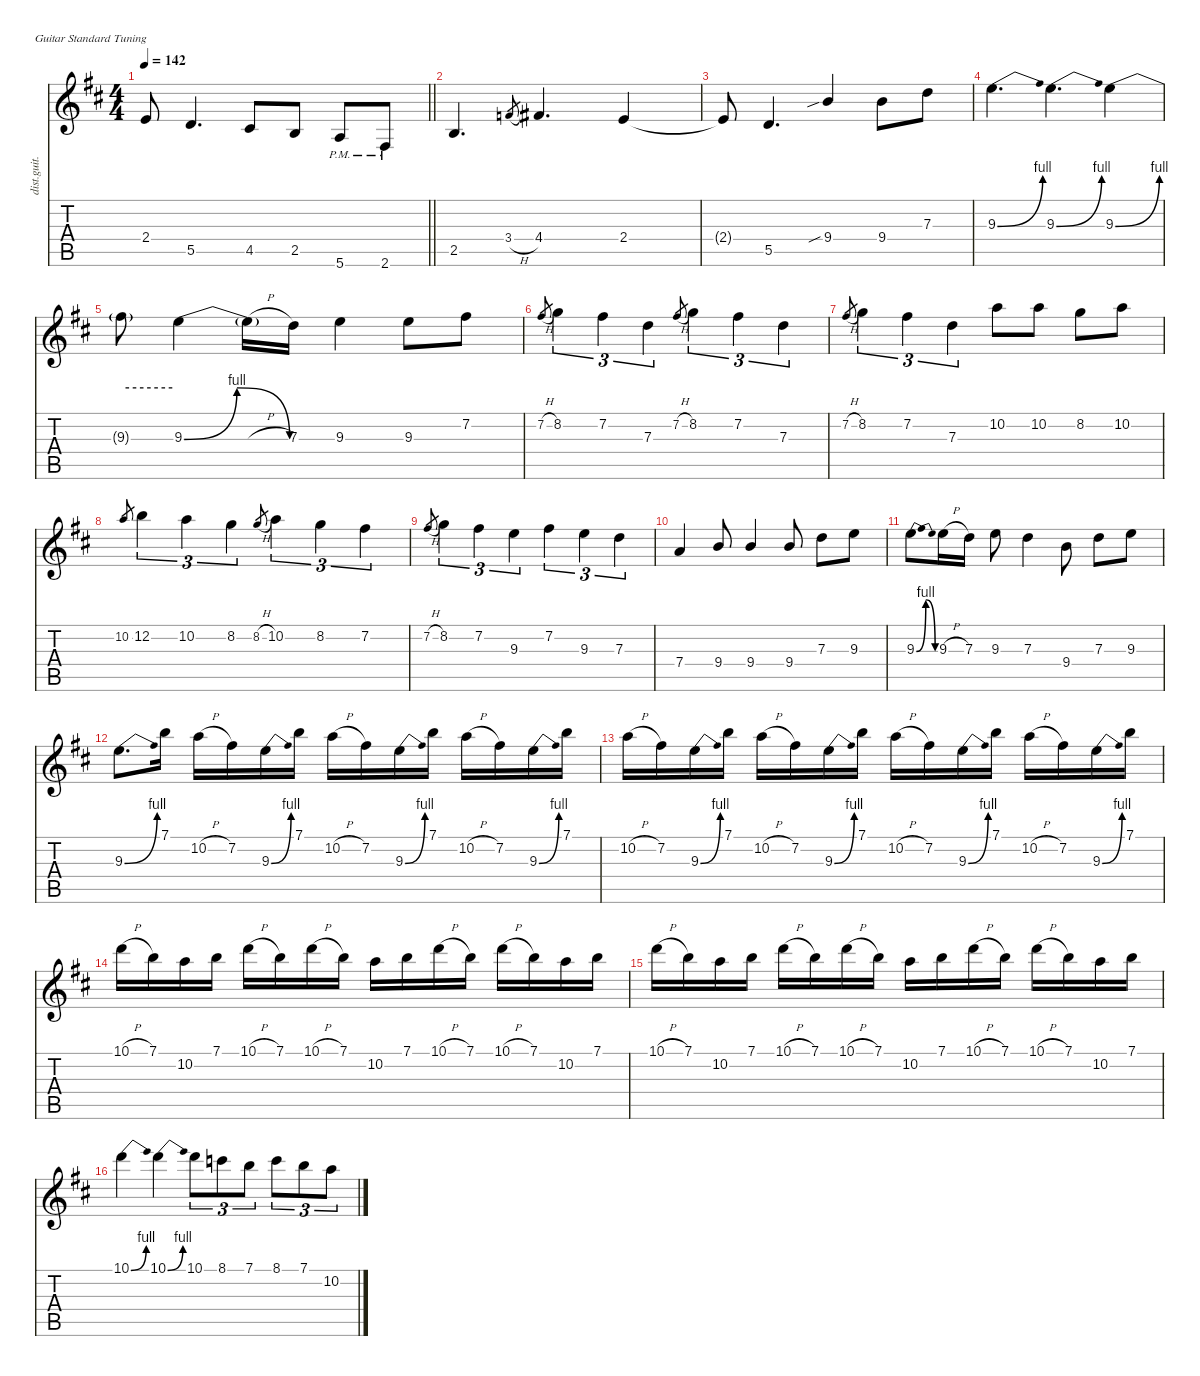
\defaultSystemsLayout 4
\hideDynamics
\bracketExtendMode nobrackets
\otherSystemsTrackNameOrientation horizontal
\track ("James - Rythme Distortion" "dist.guit.") {defaultSystemsLayout 4 mute instrument distortionguitar}
\staff {score tabs}
\tuning (E4 B3 G3 D3 A2 E2)
\ts (4 4)
\tempo 142
\clef g2
\barLineRight lightlight
\ks bminor
2.4{t acc forcenatural}.8{dy f beam Up} 5.5{acc forcenatural}.4{d beam Up} 4.5{acc #}.8{beam Up} 2.5{acc forcenatural}.8{beam Up} 5.6{pm acc forcenatural}.8{beam Up} 2.6{pm acc #}.8{beam Up} |
2.5{acc forcenatural}.4{d beam Up} 3.4{h acc forcenatural}.8{gr dy mf beam Up} 4.4{acc #}.4{d dy f beam Up} 2.4{acc forcenatural}.4{beam Up} |
2.4{t acc forcenatural}.8{beam Up} 5.5{acc forcenatural}.4{d beam Up} 9.4{sib acc forcenatural}.4{beam Up} 9.4{acc forcenatural}.8{beam Down} 7.3{acc forcenatural}.8{beam Down} |
9.3{be (bend 0 0 30 4) acc forcenatural}.4{d beam Down} 9.3{be (bend 0 0 30 4) acc forcenatural}.4{d beam Down} 9.3{be (bend 0 0 60 4) acc forcenatural}.4{beam Down} |
9.3{be (hold 0 4 60 4) t}.8{beam Down} 9.3{be (bendrelease 0 0 30 4 30 4 60 0) acc forcenatural}.4{beam Down} 9.3{h t acc forcenatural}.16{beam Down} 7.3{acc forcenatural}.16{beam Down} 9.3{acc forcenatural}.4{dy ff beam Down} 9.3{acc forcenatural}.8{dy f beam Down} 7.2{acc #}.8{beam Down} |
7.2{h acc #}.8{gr dy mf beam Up} 8.2{acc forcenatural}.4{tu (3 2) dy f beam Down} 7.2{acc #}.4{tu (3 2) beam Down} 7.3{acc forcenatural}.4{tu (3 2) beam Down} 7.2{h acc #}.8{gr dy mf beam Up} 8.2{acc forcenatural}.4{tu (3 2) dy f beam Down} 7.2{acc #}.4{tu (3 2) beam Down} 7.3{acc forcenatural}.4{tu (3 2) beam Down} |
7.2{h acc #}.8{gr dy mf beam Up} 8.2{acc forcenatural}.4{tu (3 2) dy f beam Down} 7.2{acc #}.4{tu (3 2) beam Down} 7.3{acc forcenatural}.4{tu (3 2) beam Down} 10.2{acc forcenatural}.8{beam Down} 10.2{acc forcenatural}.8{beam Down} 8.2{acc forcenatural}.8{beam Down} 10.2{acc forcenatural}.8{beam Down} |
10.2{acc forcenatural}.8{gr dy mf beam Up} 12.2{acc forcenatural}.4{tu (3 2) dy f beam Down} 10.2{acc forcenatural}.4{tu (3 2) beam Down} 8.2{acc forcenatural}.4{tu (3 2) beam Down} 8.2{h acc forcenatural}.8{gr dy mf beam Up} 10.2{acc forcenatural}.4{tu (3 2) dy f beam Down} 8.2{acc forcenatural}.4{tu (3 2) beam Down} 7.2{acc #}.4{tu (3 2) beam Down} |
7.2{h acc #}.8{gr dy mf beam Up} 8.2{acc forcenatural}.4{tu (3 2) dy f beam Down} 7.2{acc #}.4{tu (3 2) beam Down} 9.3{acc forcenatural}.4{tu (3 2) beam Down} 7.2{acc #}.4{tu (3 2) beam Down} 9.3{acc forcenatural}.4{tu (3 2) beam Down} 7.3{acc forcenatural}.4{tu (3 2) beam Down} |
7.4{acc forcenatural}.4{beam Up} 9.4{acc forcenatural}.8{beam Up} 9.4{acc forcenatural}.4{beam Up} 9.4{acc forcenatural}.8{beam Up} 7.3{acc forcenatural}.8{beam Down} 9.3{acc forcenatural}.8{beam Down} |
9.3{be (bendrelease 0 0 30 4 45 4 60 0) acc forcenatural}.8{beam Down} 9.3{h acc forcenatural}.16{beam Down} 7.3{acc forcenatural}.16{beam Down} 9.3{acc forcenatural}.8{beam Down} 7.3{acc forcenatural}.4{beam Down} 9.4{acc forcenatural}.8{beam Down} 7.3{acc forcenatural}.8{beam Down} 9.3{acc forcenatural}.8{beam Down} |
9.3{be (bend 0 0 30 4) acc forcenatural}.8{d beam Down} 7.1{acc forcenatural}.16{beam Down} 10.2{h acc forcenatural}.16{beam Down} 7.2{acc #}.16{beam Down} 9.3{be (bend 0 0 30 4) acc forcenatural}.16{beam Down} 7.1{acc forcenatural}.16{beam Down} 10.2{h acc forcenatural}.16{beam Down} 7.2{acc #}.16{beam Down} 9.3{be (bend 0 0 30 4) acc forcenatural}.16{beam Down} 7.1{acc forcenatural}.16{beam Down} 10.2{h acc forcenatural}.16{beam Down} 7.2{acc #}.16{beam Down} 9.3{be (bend 0 0 30 4) acc forcenatural}.16{beam Down} 7.1{acc forcenatural}.16{beam Down} |
10.2{h acc forcenatural}.16{beam Down} 7.2{acc #}.16{beam Down} 9.3{be (bend 0 0 30 4) acc forcenatural}.16{beam Down} 7.1{acc forcenatural}.16{beam Down} 10.2{h acc forcenatural}.16{beam Down} 7.2{acc #}.16{beam Down} 9.3{be (bend 0 0 30 4) acc forcenatural}.16{beam Down} 7.1{acc forcenatural}.16{beam Down} 10.2{h acc forcenatural}.16{beam Down} 7.2{acc #}.16{beam Down} 9.3{be (bend 0 0 30 4) acc forcenatural}.16{beam Down} 7.1{acc forcenatural}.16{beam Down} 10.2{h acc forcenatural}.16{beam Down} 7.2{acc #}.16{beam Down} 9.3{be (bend 0 0 30 4) acc forcenatural}.16{beam Down} 7.1{acc forcenatural}.16{beam Down} |
10.1{h acc forcenatural}.16{beam Down} 7.1{acc forcenatural}.16{beam Down} 10.2{acc forcenatural}.16{beam Down} 7.1{acc forcenatural}.16{beam Down} 10.1{h acc forcenatural}.16{beam Down} 7.1{acc forcenatural}.16{beam Down} 10.1{h acc forcenatural}.16{beam Down} 7.1{acc forcenatural}.16{beam Down} 10.2{acc forcenatural}.16{beam Down} 7.1{acc forcenatural}.16{beam Down} 10.1{h acc forcenatural}.16{beam Down} 7.1{acc forcenatural}.16{beam Down} 10.1{h acc forcenatural}.16{beam Down} 7.1{acc forcenatural}.16{beam Down} 10.2{acc forcenatural}.16{beam Down} 7.1{acc forcenatural}.16{beam Down} |
10.1{h acc forcenatural}.16{beam Down} 7.1{acc forcenatural}.16{beam Down} 10.2{acc forcenatural}.16{beam Down} 7.1{acc forcenatural}.16{beam Down} 10.1{h acc forcenatural}.16{beam Down} 7.1{acc forcenatural}.16{beam Down} 10.1{h acc forcenatural}.16{beam Down} 7.1{acc forcenatural}.16{beam Down} 10.2{acc forcenatural}.16{beam Down} 7.1{acc forcenatural}.16{beam Down} 10.1{h acc forcenatural}.16{beam Down} 7.1{acc forcenatural}.16{beam Down} 10.1{h acc forcenatural}.16{beam Down} 7.1{acc forcenatural}.16{beam Down} 10.2{acc forcenatural}.16{beam Down} 7.1{acc forcenatural}.16{beam Down} |
10.1{be (bend 0 0 30 4) acc forcenatural}.4{beam Down} 10.1{be (bend 0 0 37.9999992 4) acc forcenatural}.4{beam Down} 10.1{acc forcenatural}.8{tu (3 2) beam Down} 8.1{acc forcenatural}.8{tu (3 2) beam Down} 7.1{acc forcenatural}.8{tu (3 2) beam Down} 8.1{acc forcenatural}.8{tu (3 2) beam Down} 7.1{acc forcenatural}.8{tu (3 2) beam Down} 10.2{acc forcenatural}.8{tu (3 2) beam Down}
